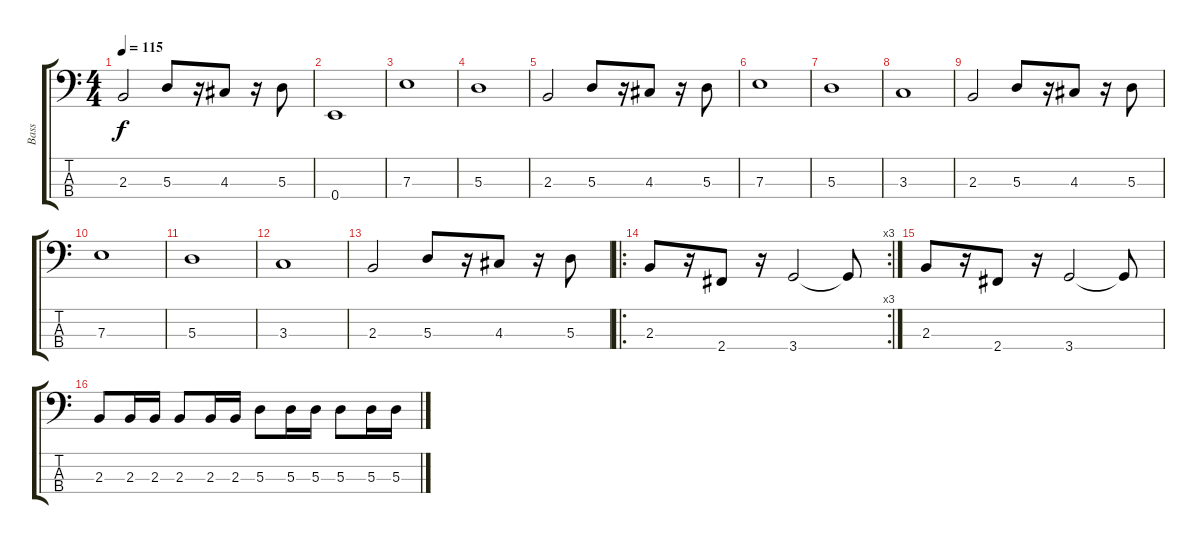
\track ("Bass" "Bass") {instrument electricbassfinger}
\staff {score tabs}
\tuning (G2 D2 A1 E1) {hide}
\ts (4 4)
\tempo 115
\clef f4
\ks c
2.3.2{dy f} 5.3.8 r.16 4.3.8 r.16 5.3.8 |
0.4.1 |
7.3.1 |
5.3.1 |
2.3.2 5.3.8 r.16 4.3.8 r.16 5.3.8 |
7.3.1 |
5.3.1 |
3.3.1 |
2.3.2 5.3.8 r.16 4.3.8 r.16 5.3.8 |
7.3.1 |
5.3.1 |
3.3.1 |
2.3.2 5.3.8 r.16 4.3.8 r.16 5.3.8 |
\ro
\rc 3
2.3.8 r.16 2.4.8 r.16 3.4.2 3.4{t}.8 |
2.3.8 r.16 2.4.8 r.16 3.4.2 3.4{t}.8 |
2.3.8 2.3.16 2.3.16 2.3.8 2.3.16 2.3.16 5.3.8 5.3.16 5.3.16 5.3.8 5.3.16 5.3.16
